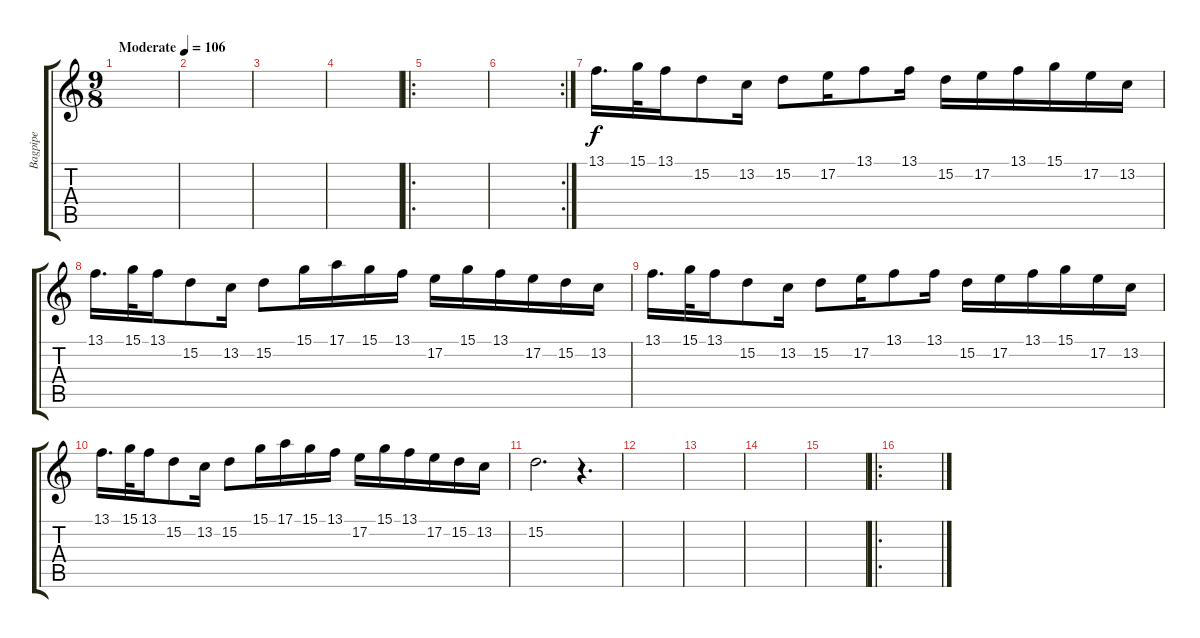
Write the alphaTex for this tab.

\track ("Bagpipe" "Bagpipe") {instrument bagpipe}
\staff {score tabs}
\tuning (E4 B3 G3 D3 A2 E2) {hide}
\ts (9 8)
\tempo (106 "Moderate")
\clef g2
\ks c
|
|
|
|
\ro
|
\rc 2
|
13.1.16{d} 15.1.32 13.1.16 15.2.8 13.2.16 15.2.8 17.2.16 13.1.8 13.1.16 15.2.16 17.2.16 13.1.16 15.1.16 17.2.16 13.2.16 |
13.1.16{d} 15.1.32 13.1.16 15.2.8 13.2.16 15.2.8 15.1.16 17.1.16 15.1.16 13.1.16 17.2.16 15.1.16 13.1.16 17.2.16 15.2.16 13.2.16 |
13.1.16{d} 15.1.32 13.1.16 15.2.8 13.2.16 15.2.8 17.2.16 13.1.8 13.1.16 15.2.16 17.2.16 13.1.16 15.1.16 17.2.16 13.2.16 |
13.1.16{d} 15.1.32 13.1.16 15.2.8 13.2.16 15.2.8 15.1.16 17.1.16 15.1.16 13.1.16 17.2.16 15.1.16 13.1.16 17.2.16 15.2.16 13.2.16 |
15.2.2{d} r.4{d} |
|
|
|
|
\ro
